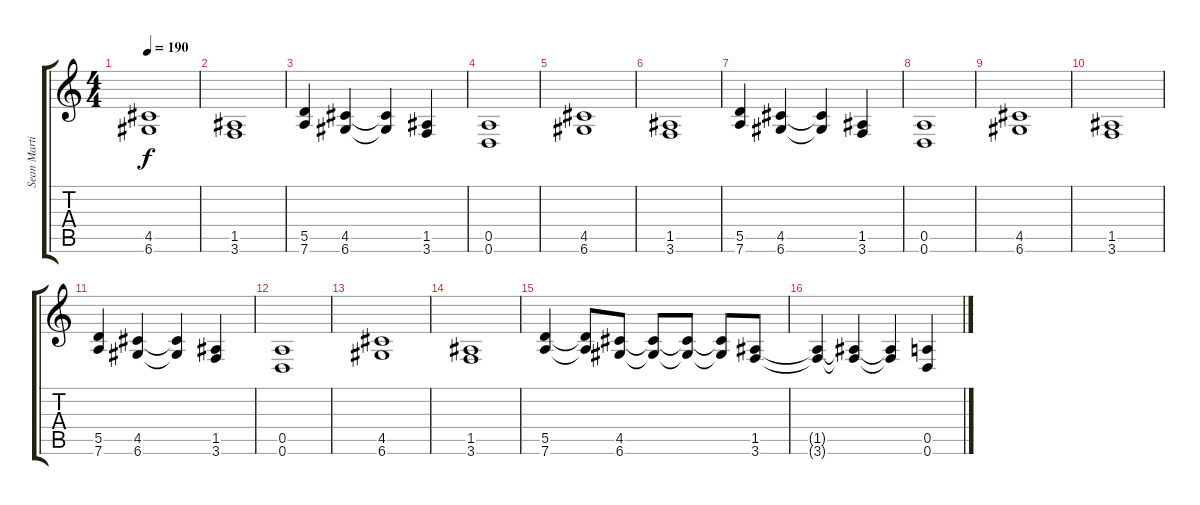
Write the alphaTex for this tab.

\track ("Sean Martin (Guitar)" "Sean Marti") {instrument distortionguitar}
\staff {score tabs}
\tuning (E4 B3 G3 D3 A2 D2) {hide}
\ts (4 4)
\tempo 190
\clef g2
\ks c
(4.5 6.6).1{dy f} |
(1.5 3.6).1 |
(5.5 7.6).4 (4.5 6.6).4 (4.5{t} 6.6{t}).4 (1.5 3.6).4 |
(0.5 0.6).1 |
(4.5 6.6).1 |
(1.5 3.6).1 |
(5.5 7.6).4 (4.5 6.6).4 (4.5{t} 6.6{t}).4 (1.5 3.6).4 |
(0.5 0.6).1 |
(4.5 6.6).1 |
(1.5 3.6).1 |
(5.5 7.6).4 (4.5 6.6).4 (4.5{t} 6.6{t}).4 (1.5 3.6).4 |
(0.5 0.6).1 |
(4.5 6.6).1 |
(1.5 3.6).1 |
(5.5 7.6).4 (5.5{t} 7.6{t}).8 (4.5 6.6).8 (4.5{t} 6.6{t}).8 (4.5{t} 6.6{t}).8 (4.5{t} 6.6{t}).8 (1.5 3.6).8 |
(1.5{t} 3.6{t}).4 (1.5{t} 3.6{t}).4 (1.5{t} 3.6{t}).4 (0.5 0.6).4
